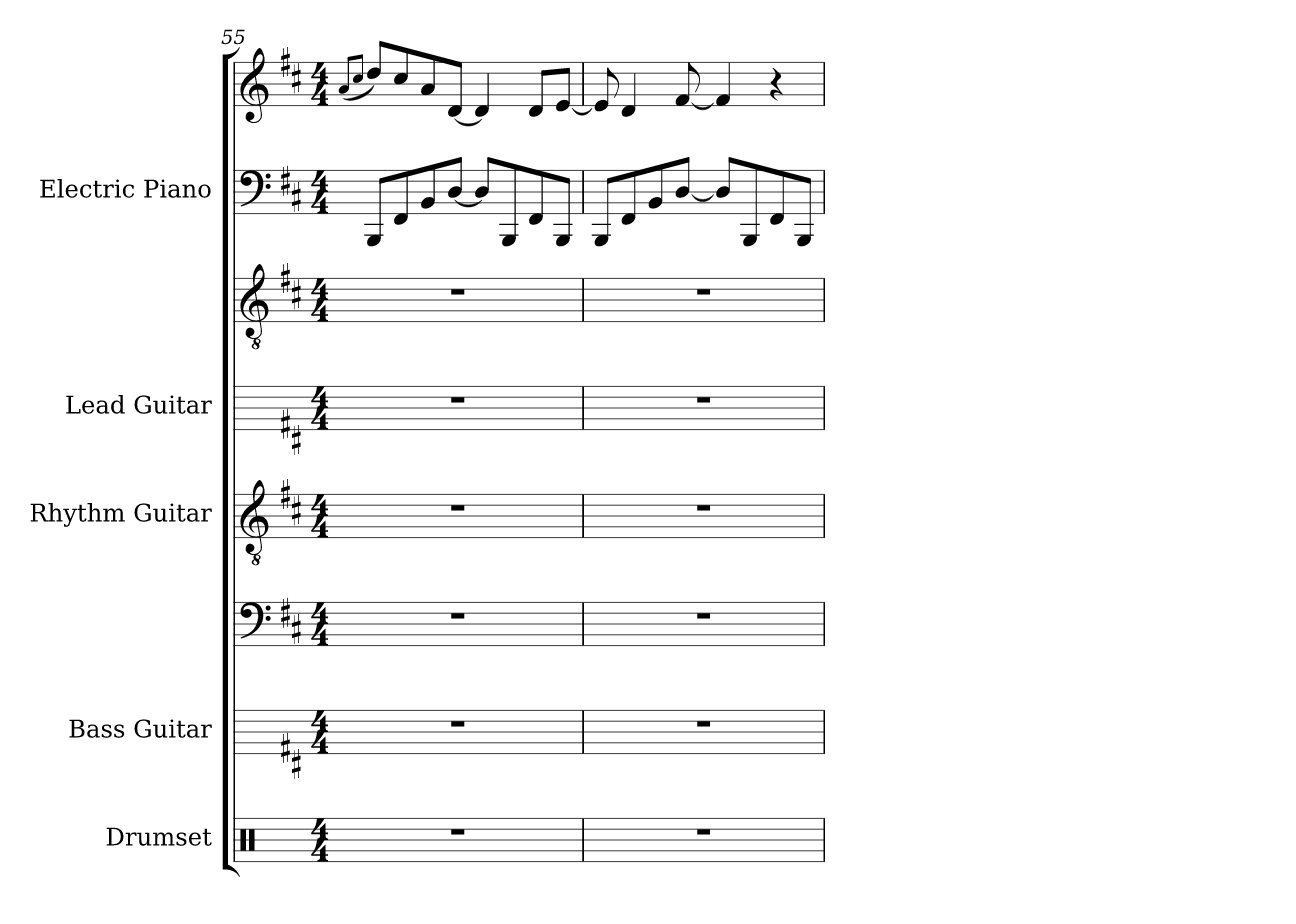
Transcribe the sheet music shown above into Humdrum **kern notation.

**kern	**kern	**kern	**kern	**kern	**kern	**kern	**kern
*part5	*part4	*part4	*part3	*part2	*part2	*part1	*part1
*staff8	*staff7	*staff6	*staff5	*staff4	*staff3	*staff2	*staff1
*I"Drumset	*I"Bass Guitar	*	*I"Rhythm Guitar	*I"Lead Guitar	*	*I"Electric Piano	*
*I'D. Set	*I'B. Guit.	*	*I'Rh. Guit.	*I'Ld. Guit.	*	*I'El. Pno.	*
!!LO:PB:g=z
*clefX	*	*clefF4	*clefGv2	*	*clefGv2	*clefF4	*clefG2
*	*ITrd7c12	*ITrd7c12	*	*	*	*	*
*k[]	*k[f#c#]	*k[f#c#]	*k[f#c#]	*k[f#c#]	*k[f#c#]	*k[f#c#]	*k[f#c#]
*M4/4	*M4/4	*M4/4	*M4/4	*M4/4	*M4/4	*M4/4	*M4/4
=55	=55	=55	=55	=55	=55	=55	=55
.	.	.	.	.	.	.	(<8qa/L
.	.	.	.	.	.	.	8qcc#/J
1r	1r	1r	1r	1r	1r	8BBB/L	8dd/L)
.	.	.	.	.	.	8FF#/	8cc#/
.	.	.	.	.	.	8BB/	8a/
.	.	.	.	.	.	[8D/J	[8d/J
.	.	.	.	.	.	8D/L]	4d/]
.	.	.	.	.	.	8BBB/	.
.	.	.	.	.	.	8FF#/	8d/L
.	.	.	.	.	.	8BBB/J	[8e/J
=56	=56	=56	=56	=56	=56	=56	=56
1r	1r	1r	1r	1r	1r	8BBB/L	8e/]
.	.	.	.	.	.	8FF#/	4d/
.	.	.	.	.	.	8BB/	.
.	.	.	.	.	.	[8D/J	[8f#/
.	.	.	.	.	.	8D/L]	4f#/]
.	.	.	.	.	.	8BBB/	.
.	.	.	.	.	.	8FF#/	4r
.	.	.	.	.	.	8BBB/J	.
=	=	=	=	=	=	=	=
*-	*-	*-	*-	*-	*-	*-	*-
